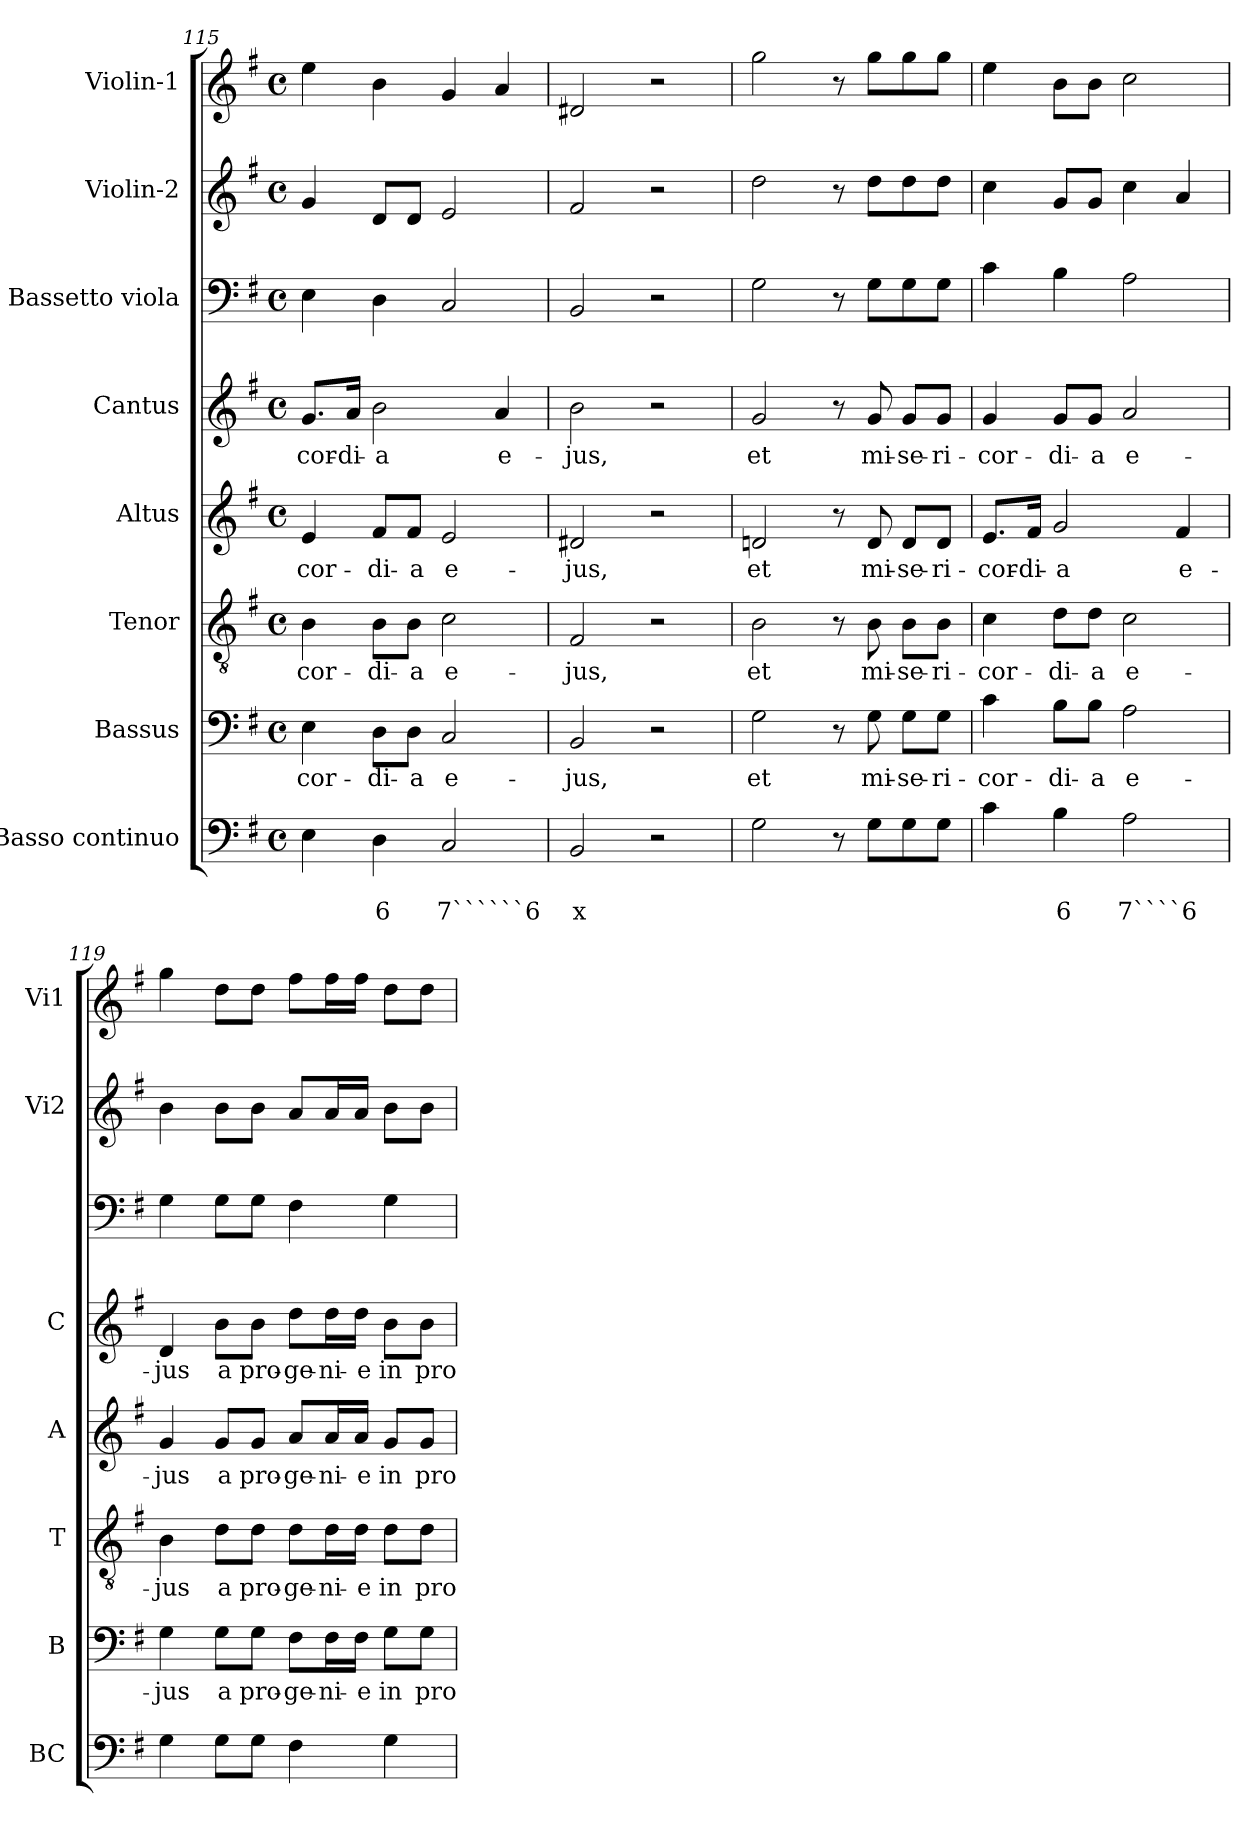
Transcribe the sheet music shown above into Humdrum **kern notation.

**kern	**text	**text	**kern	**text	**kern	**text	**kern	**text	**kern	**text	**kern	**kern	**kern
*part8	*part8	*part8	*part7	*part7	*part6	*part6	*part5	*part5	*part4	*part4	*part3	*part2	*part1
*staff8	*staff8	*staff8	*staff7	*staff7	*staff6	*staff6	*staff5	*staff5	*staff4	*staff4	*staff3	*staff2	*staff1
*I"Basso continuo	*	*	*I"Bassus	*	*I"Tenor	*	*I"Altus	*	*I"Cantus	*	*I"Bassetto viola	*I"Violin-2	*I"Violin-1
*I'BC	*	*	*I'B	*	*I'T	*	*I'A	*	*I'C	*	*	*I'Vi2	*I'Vi1
*clefF4	*	*	*clefF4	*	*clefGv2	*	*clefG2	*	*clefG2	*	*clefF4	*clefG2	*clefG2
*k[f#]	*	*	*k[f#]	*	*k[f#]	*	*k[f#]	*	*k[f#]	*	*k[f#]	*k[f#]	*k[f#]
*G:	*	*	*G:	*	*G:	*	*G:	*	*G:	*	*G:	*G:	*G:
*M4/4	*	*	*M4/4	*	*M4/4	*	*M4/4	*	*M4/4	*	*M4/4	*M4/4	*M4/4
*met(c)	*	*	*met(c)	*	*met(c)	*	*met(c)	*	*met(c)	*	*met(c)	*met(c)	*met(c)
=115	=115	=115	=115	=115	=115	=115	=115	=115	=115	=115	=115	=115	=115
!	!	!	!	!LO:LY:b	!	!LO:LY:b	!	!LO:LY:b	!	!LO:LY:b	!	!	!
4E\	.	.	4E\	-cor-	4B\	-cor-	4e/	-cor-	8.g/L	-cor-	4E\	4g/	4ee\
!	!	!	!	!	!	!	!	!	!	!LO:LY:b	!	!	!
.	.	.	.	.	.	.	.	.	16a/Jk	-di-	.	.	.
!	!	!LO:LY:b	!	!LO:LY:b	!	!LO:LY:b	!	!LO:LY:b	!	!LO:LY:b	!	!	!
4D\	.	6	8D\L	-di-	8B\L	-di-	8f#/L	-di-	2b\	-a	4D\	8d/L	4b\
!	!	!	!	!LO:LY:b	!	!LO:LY:b	!	!LO:LY:b	!	!	!	!	!
.	.	.	8D\J	-a	8B\J	-a	8f#/J	-a	.	.	.	8d/J	.
!	!	!LO:LY:b	!	!LO:LY:b	!	!LO:LY:b	!	!LO:LY:b	!	!	!	!	!
2C/	.	7``````6	2C/	e-	2c\	e-	2e/	e-	.	.	2C/	2e/	4g/
!	!	!	!	!	!	!	!	!	!	!LO:LY:b	!	!	!
.	.	.	.	.	.	.	.	.	4a/	e-	.	.	4a/
=116	=116	=116	=116	=116	=116	=116	=116	=116	=116	=116	=116	=116	=116
!	!	!LO:LY:b	!	!LO:LY:b	!	!LO:LY:b	!	!LO:LY:b	!	!LO:LY:b	!	!	!
2BB/	.	x	2BB/	-jus,	2F#/	-jus,	2d#X/	-jus,	2b\	-jus,	2BB/	2f#/	2d#X/
2r	.	.	2r	.	2r	.	2r	.	2r	.	2r	2r	2r
=117	=117	=117	=117	=117	=117	=117	=117	=117	=117	=117	=117	=117	=117
!	!	!	!	!LO:LY:b	!	!LO:LY:b	!	!LO:LY:b	!	!LO:LY:b	!	!	!
2G\	.	.	2G\	et	2B\	et	2dni/	et	2g/	et	2G\	2dd\	2gg\
8r	.	.	8r	.	8r	.	8r	.	8r	.	8r	8r	8r
!	!	!	!	!LO:LY:b	!	!LO:LY:b	!	!LO:LY:b	!	!LO:LY:b	!	!	!
8G\L	.	.	8G\	mi-	8B\	mi-	8d/	mi-	8g/	mi-	8G\L	8dd\L	8gg\L
!	!	!	!	!LO:LY:b	!	!LO:LY:b	!	!LO:LY:b	!	!LO:LY:b	!	!	!
8G\	.	.	8G\L	-se-	8B\L	-se-	8d/L	-se-	8g/L	-se-	8G\	8dd\	8gg\
!	!	!	!	!LO:LY:b	!	!LO:LY:b	!	!LO:LY:b	!	!LO:LY:b	!	!	!
8G\J	.	.	8G\J	-ri-	8B\J	-ri-	8d/J	-ri-	8g/J	-ri-	8G\J	8dd\J	8gg\J
!!LO:PB:g=z
=118	=118	=118	=118	=118	=118	=118	=118	=118	=118	=118	=118	=118	=118
!	!	!	!	!LO:LY:b	!	!LO:LY:b	!	!LO:LY:b	!	!LO:LY:b	!	!	!
4c\	.	.	4c\	-cor-	4c\	-cor-	8.e/L	-cor-	4g/	-cor-	4c\	4cc\	4ee\
!	!	!	!	!	!	!	!	!LO:LY:b	!	!	!	!	!
.	.	.	.	.	.	.	16f#/Jk	-di-	.	.	.	.	.
!	!	!LO:LY:b	!	!LO:LY:b	!	!LO:LY:b	!	!LO:LY:b	!	!LO:LY:b	!	!	!
4B\	.	6	8B\L	-di-	8d\L	-di-	2g/	-a	8g/L	-di-	4B\	8g/L	8b\L
!	!	!	!	!LO:LY:b	!	!LO:LY:b	!	!	!	!LO:LY:b	!	!	!
.	.	.	8B\J	-a	8d\J	-a	.	.	8g/J	-a	.	8g/J	8b\J
!	!	!LO:LY:b	!	!LO:LY:b	!	!LO:LY:b	!	!	!	!LO:LY:b	!	!	!
2A\	.	7````6	2A\	e-	2c\	e-	.	.	2a/	e-	2A\	4cc\	2cc\
!	!	!	!	!	!	!	!	!LO:LY:b	!	!	!	!	!
.	.	.	.	.	.	.	4f#/	e-	.	.	.	4a/	.
=119	=119	=119	=119	=119	=119	=119	=119	=119	=119	=119	=119	=119	=119
!	!	!	!	!LO:LY:b	!	!LO:LY:b	!	!LO:LY:b	!	!LO:LY:b	!	!	!
4G\	.	.	4G\	-jus	4B\	-jus	4g/	-jus	4d/	-jus	4G\	4b\	4gg\
!	!	!	!	!LO:LY:b	!	!LO:LY:b	!	!LO:LY:b	!	!LO:LY:b	!	!	!
8G\L	.	.	8G\L	a	8d\L	a	8g/L	a	8b\L	a	8G\L	8b\L	8dd\L
!	!	!	!	!LO:LY:b	!	!LO:LY:b	!	!LO:LY:b	!	!LO:LY:b	!	!	!
8G\J	.	.	8G\J	pro-	8d\J	pro-	8g/J	pro-	8b\J	pro-	8G\J	8b\J	8dd\J
!	!	!	!	!LO:LY:b	!	!LO:LY:b	!	!LO:LY:b	!	!LO:LY:b	!	!	!
4F#\	.	.	8F#\L	-ge-	8d\L	-ge-	8a/L	-ge-	8dd\L	-ge-	4F#\	8a/L	8ff#\L
!	!	!	!	!LO:LY:b	!	!LO:LY:b	!	!LO:LY:b	!	!LO:LY:b	!	!	!
.	.	.	16F#\L	-ni-	16d\L	-ni-	16a/L	-ni-	16dd\L	-ni-	.	16a/L	16ff#\L
!	!	!	!	!LO:LY:b	!	!LO:LY:b	!	!LO:LY:b	!	!LO:LY:b	!	!	!
.	.	.	16F#\JJ	-e	16d\JJ	-e	16a/JJ	-e	16dd\JJ	-e	.	16a/JJ	16ff#\JJ
!	!	!	!	!LO:LY:b	!	!LO:LY:b	!	!LO:LY:b	!	!LO:LY:b	!	!	!
4G\	.	.	8G\L	in	8d\L	in	8g/L	in	8b\L	in	4G\	8b\L	8dd\L
!	!	!	!	!LO:LY:b	!	!LO:LY:b	!	!LO:LY:b	!	!LO:LY:b	!	!	!
.	.	.	8G\J	pro-	8d\J	pro-	8g/J	pro-	8b\J	pro-	.	8b\J	8dd\J
=	=	=	=	=	=	=	=	=	=	=	=	=	=
*-	*-	*-	*-	*-	*-	*-	*-	*-	*-	*-	*-	*-	*-
